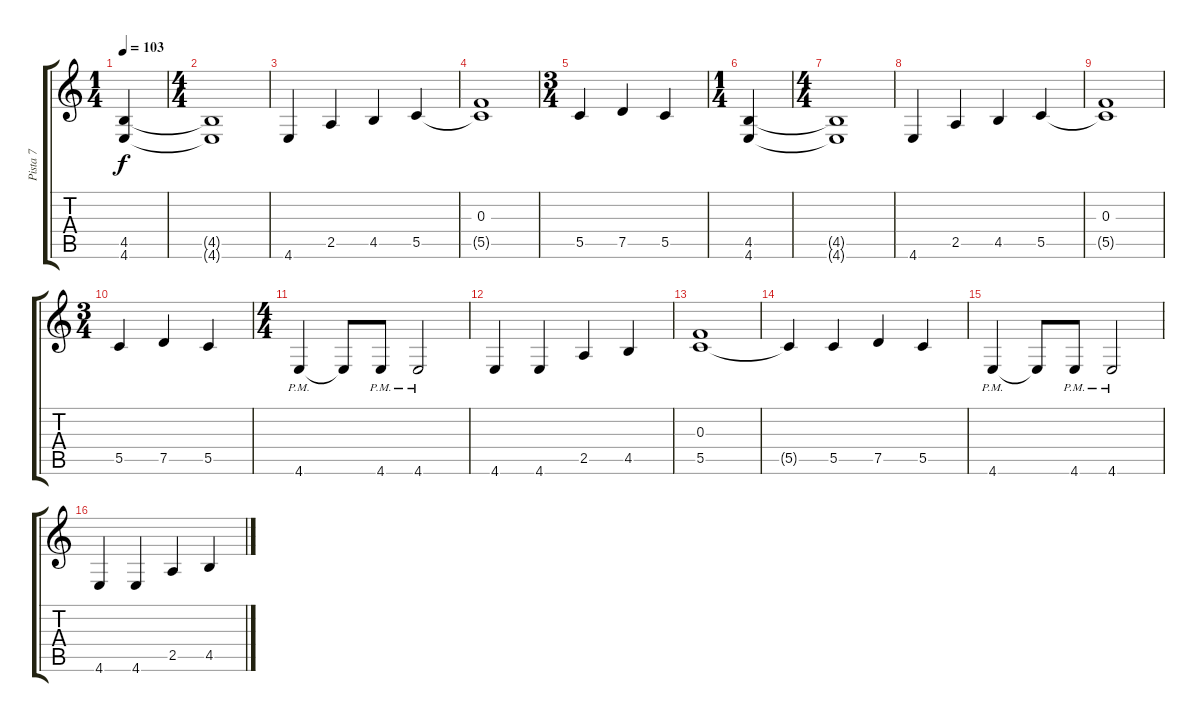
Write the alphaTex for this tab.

\track ("Pista 7" "Pista 7") {instrument electricbassfinger}
\staff {score tabs}
\tuning (D4 A3 F3 C3 G2 C2) {hide}
\ts (1 4)
\tempo 103
\clef g2
\ks c
(4.5 4.6).4{dy f} |
\ts (4 4)
(4.5{t} 4.6{t}).1 |
4.6.4 2.5.4 4.5.4 5.5.4 |
(0.3 5.5{t}).1 |
\ts (3 4)
5.5.4 7.5.4 5.5.4 |
\ts (1 4)
(4.5 4.6).4 |
\ts (4 4)
(4.5{t} 4.6{t}).1 |
4.6.4 2.5.4 4.5.4 5.5.4 |
(0.3 5.5{t}).1 |
\ts (3 4)
5.5.4 7.5.4 5.5.4 |
\ts (4 4)
4.6{pm}.4 4.6{t}.8 4.6{pm}.8 4.6{pm}.2 |
4.6.4 4.6.4 2.5.4 4.5.4 |
(0.3 5.5).1 |
5.5{t}.4 5.5.4 7.5.4 5.5.4 |
4.6{pm}.4 4.6{t}.8 4.6{pm}.8 4.6{pm}.2 |
4.6.4 4.6.4 2.5.4 4.5.4
